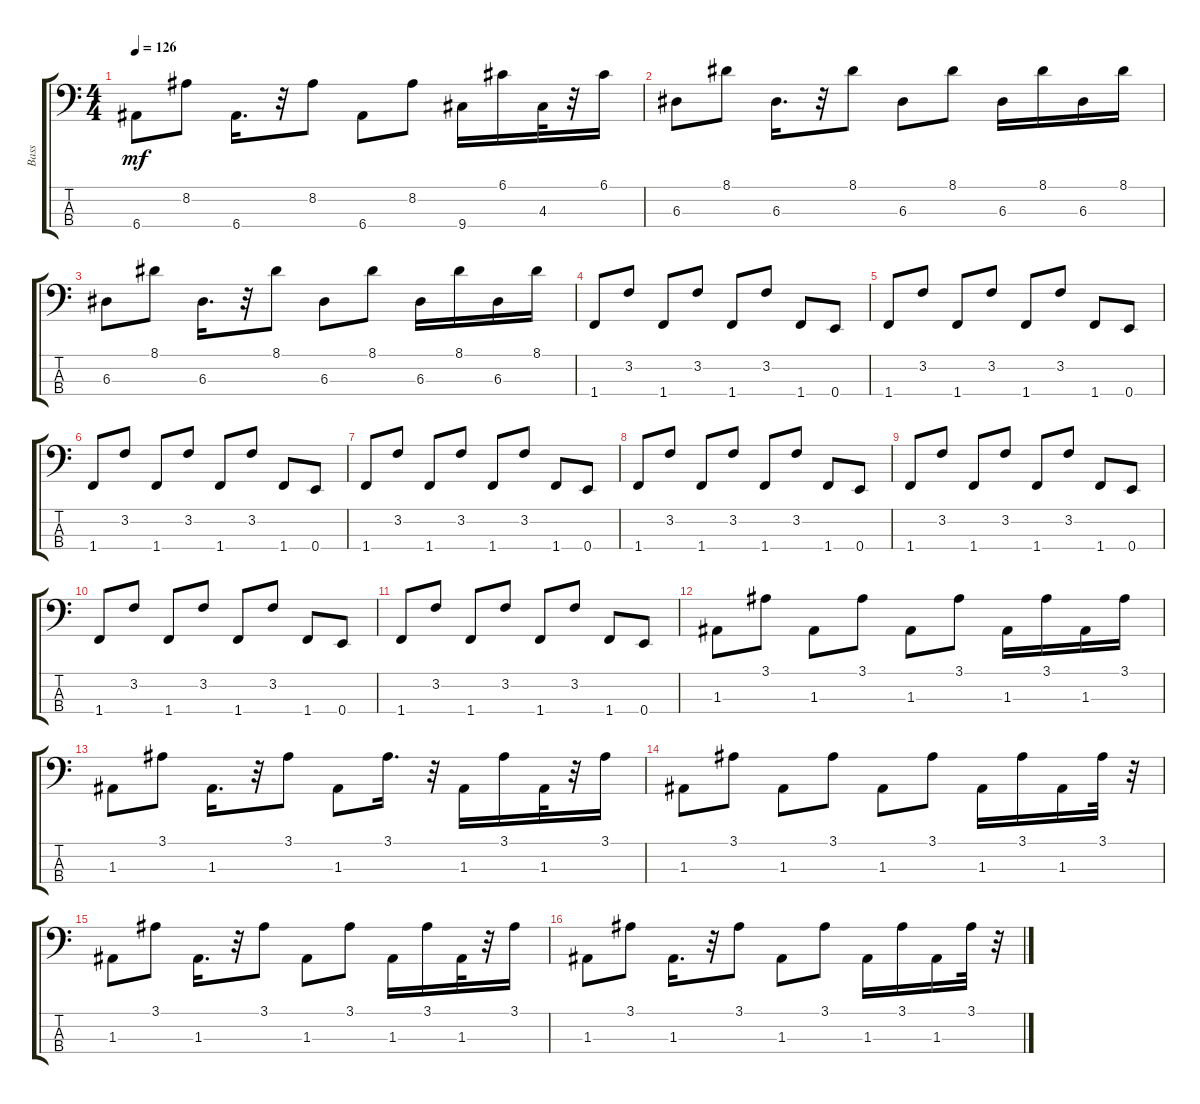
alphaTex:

\track ("Bass" "Bass") {instrument fretlessbass}
\staff {score tabs}
\tuning (G2 D2 A1 E1) {hide}
\ts (4 4)
\tempo 126
\clef f4
\ks c
6.4.8{dy mf} 8.2.8 6.4.16{d} r.32 8.2.8 6.4.8 8.2.8 9.4.16 6.1.16 4.3.32 r.32 6.1.16 |
6.3.8 8.1.8 6.3.16{d} r.32 8.1.8 6.3.8 8.1.8 6.3.16 8.1.16 6.3.16 8.1.16 |
6.3.8 8.1.8 6.3.16{d} r.32 8.1.8 6.3.8 8.1.8 6.3.16 8.1.16 6.3.16 8.1.16 |
1.4.8 3.2.8 1.4.8 3.2.8 1.4.8 3.2.8 1.4.8 0.4.8 |
1.4.8 3.2.8 1.4.8 3.2.8 1.4.8 3.2.8 1.4.8 0.4.8 |
1.4.8 3.2.8 1.4.8 3.2.8 1.4.8 3.2.8 1.4.8 0.4.8 |
1.4.8 3.2.8 1.4.8 3.2.8 1.4.8 3.2.8 1.4.8 0.4.8 |
1.4.8 3.2.8 1.4.8 3.2.8 1.4.8 3.2.8 1.4.8 0.4.8 |
1.4.8 3.2.8 1.4.8 3.2.8 1.4.8 3.2.8 1.4.8 0.4.8 |
1.4.8 3.2.8 1.4.8 3.2.8 1.4.8 3.2.8 1.4.8 0.4.8 |
1.4.8 3.2.8 1.4.8 3.2.8 1.4.8 3.2.8 1.4.8 0.4.8 |
1.3.8 3.1.8 1.3.8 3.1.8 1.3.8 3.1.8 1.3.16 3.1.16 1.3.16 3.1.16 |
1.3.8 3.1.8 1.3.16{d} r.32 3.1.8 1.3.8 3.1.16{d} r.32 1.3.16 3.1.16 1.3.32 r.32 3.1.16 |
1.3.8 3.1.8 1.3.8 3.1.8 1.3.8 3.1.8 1.3.16 3.1.16 1.3.16 3.1.32 r.32 |
1.3.8 3.1.8 1.3.16{d} r.32 3.1.8 1.3.8 3.1.8 1.3.16 3.1.16 1.3.32 r.32 3.1.16 |
1.3.8 3.1.8 1.3.16{d} r.32 3.1.8 1.3.8 3.1.8 1.3.16 3.1.16 1.3.16 3.1.32 r.32
